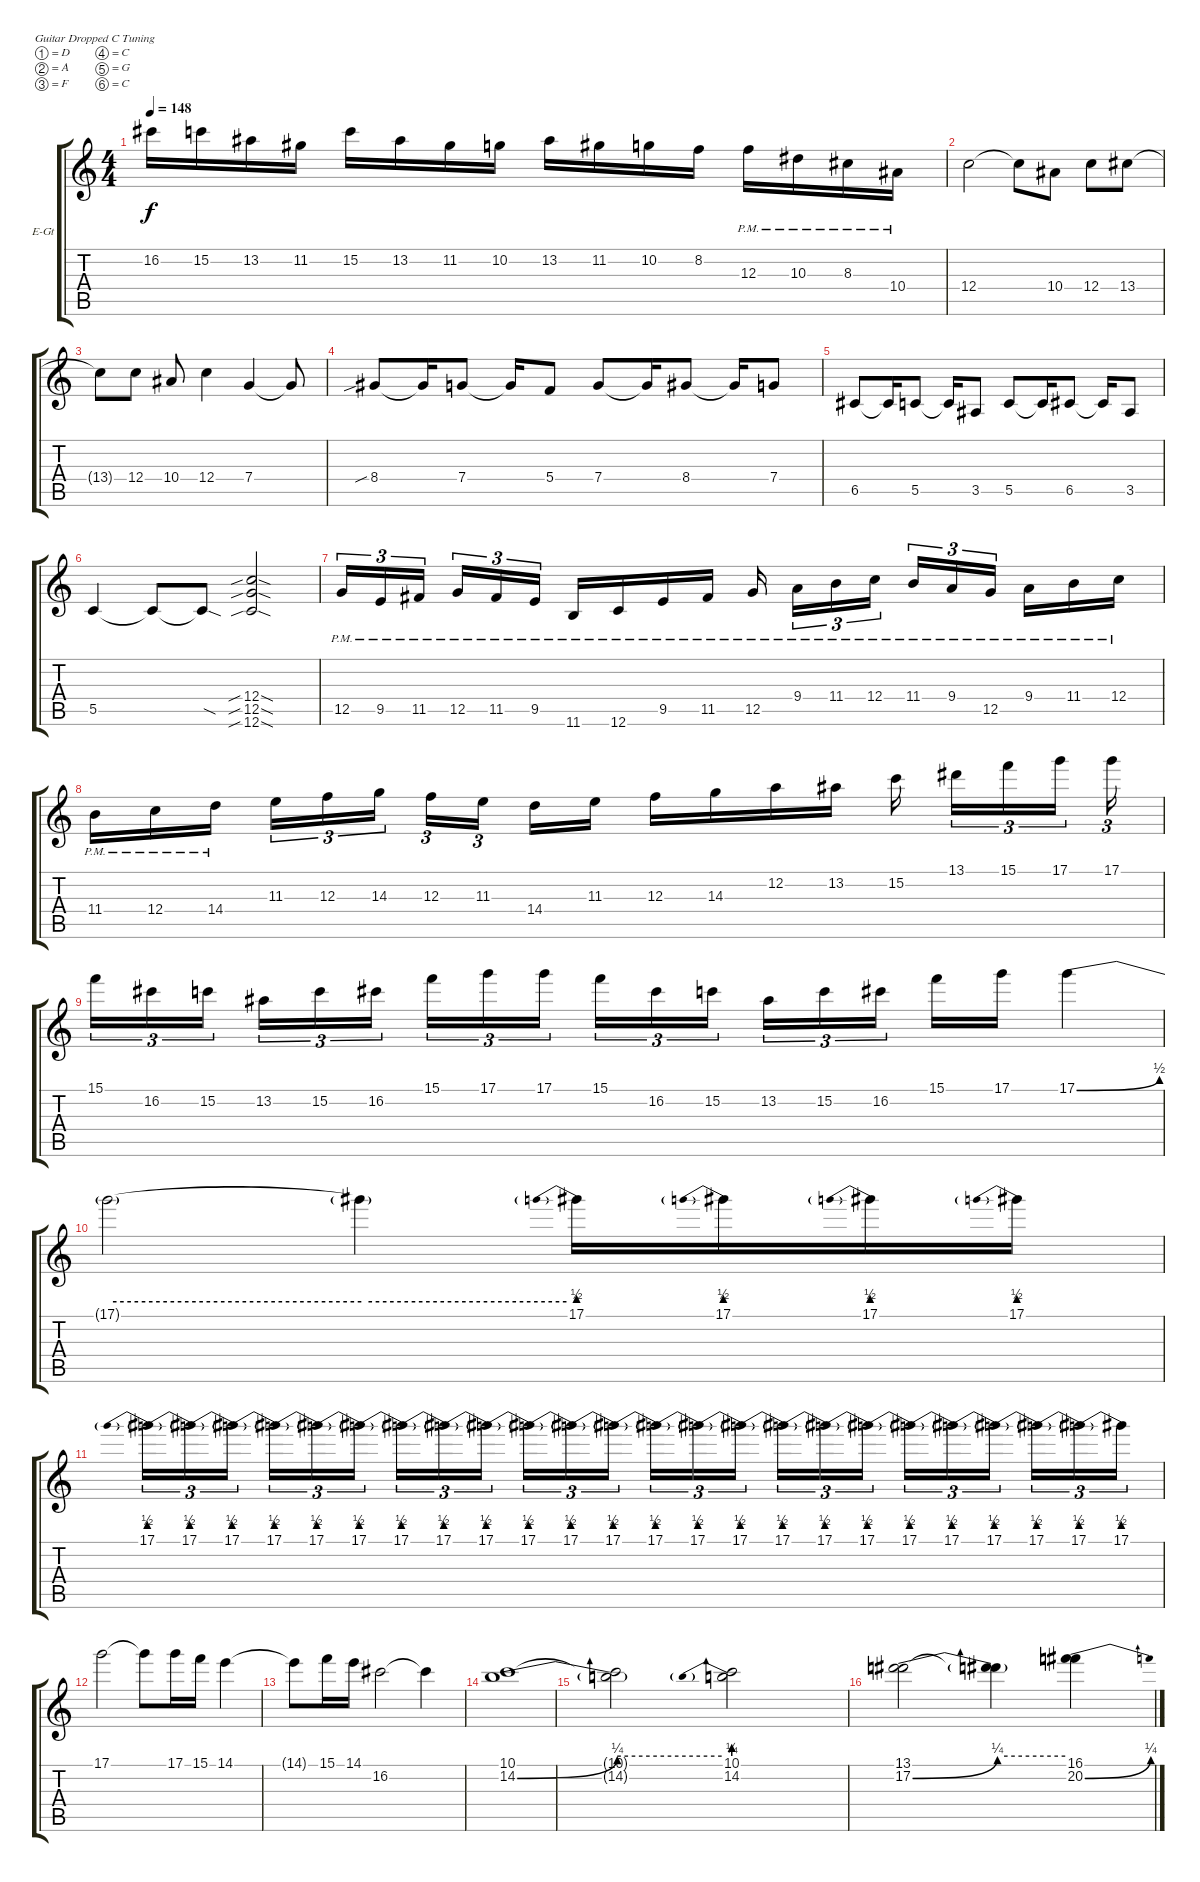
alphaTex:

\bracketExtendMode groupsimilarinstruments
\firstSystemTrackNameOrientation horizontal
\otherSystemsTrackNameOrientation horizontal
\track ("Lead Guitar" "E-Gt") {instrument distortionguitar}
\staff {score tabs}
\tuning (D4 A3 F3 C3 G2 C2)
\ts (4 4)
\tempo 148
\clef g2
\ks c
16.2.16{dy f} 15.2.16 13.2.16 11.2.16 15.2.16 13.2.16 11.2.16 10.2.16 13.2.16 11.2.16 10.2.16 8.2.16 12.3{pm}.16 10.3{pm}.16 8.3{pm}.16 10.4{pm}.16 |
12.4.2 12.4{t}.8 10.4.8 12.4.8 13.4.8 |
13.4{t}.8 12.4.8 10.4.8 12.4.4 7.4.4 7.4{t}.8 |
8.4{sib}.8 8.4{t}.16 7.4.8 7.4{t}.16 5.4.8 7.4.8 7.4{t}.16 8.4.8 8.4{t}.16 7.4.8 |
6.5.8 6.5{t}.16 5.5.8 5.5{t}.16 3.5.8 5.5.8 5.5{t}.16 6.5.8 6.5{t}.16 3.5.8 |
5.5.4 5.5{t}.8 5.5{sod t}.8 (12.4{sib sod} 12.5{sib sod} 12.6{sib sod}).2 |
12.5{pm}.16{tu (3 2)} 9.5{pm}.16{tu (3 2)} 11.5{pm}.16{tu (3 2)} 12.5{pm}.16{tu (3 2)} 11.5{pm}.16{tu (3 2)} 9.5{pm}.16{tu (3 2)} 11.6{pm}.16 12.6{pm}.16 9.5{pm}.16 11.5{pm}.16 12.5{pm}.16 9.4{pm}.16{tu (3 2)} 11.4{pm}.16{tu (3 2)} 12.4{pm}.16{tu (3 2)} 11.4{pm}.16{tu (3 2)} 9.4{pm}.16{tu (3 2)} 12.5{pm}.16{tu (3 2)} 9.4{pm}.16 11.4{pm}.16 12.4{pm}.16 |
11.4{pm}.16 12.4{pm}.16 14.4{pm}.16 11.3.16{tu (3 2)} 12.3.16{tu (3 2)} 14.3.16{tu (3 2)} 12.3.16{tu (3 2)} 11.3.16{tu (3 2)} 14.4.16 11.3.16 12.3.16 14.3.16 12.2.16 13.2.16 15.2.16 13.1.16{tu (3 2)} 15.1.16{tu (3 2)} 17.1.16{tu (3 2)} 17.1.16{tu (3 2)} |
15.1.16{tu (3 2)} 16.2.16{tu (3 2)} 15.2.16{tu (3 2)} 13.2.16{tu (3 2)} 15.2.16{tu (3 2)} 16.2.16{tu (3 2)} 15.1.16{tu (3 2)} 17.1.16{tu (3 2)} 17.1.16{tu (3 2)} 15.1.16{tu (3 2)} 16.2.16{tu (3 2)} 15.2.16{tu (3 2)} 13.2.16{tu (3 2)} 15.2.16{tu (3 2)} 16.2.16{tu (3 2)} 15.1.16 17.1.16 17.1{be (bend 0 0 60 2)}.4 |
17.1{be (hold 0 2 60 2) t}.2 17.1{be (hold 0 2 60 2) t}.4 17.1{be (prebend 0 2 60 2)}.16 17.1{be (prebend 0 2 60 2)}.16 17.1{be (prebend 0 2 60 2)}.16 17.1{be (prebend 0 2 60 2)}.16 |
17.1{be (prebend 0 2 60 2)}.16{tu (3 2)} 17.1{be (prebend 0 2 60 2)}.16{tu (3 2)} 17.1{be (prebend 0 2 60 2)}.16{tu (3 2)} 17.1{be (prebend 0 2 60 2)}.16{tu (3 2)} 17.1{be (prebend 0 2 60 2)}.16{tu (3 2)} 17.1{be (prebend 0 2 60 2)}.16{tu (3 2)} 17.1{be (prebend 0 2 60 2)}.16{tu (3 2)} 17.1{be (prebend 0 2 60 2)}.16{tu (3 2)} 17.1{be (prebend 0 2 60 2)}.16{tu (3 2)} 17.1{be (prebend 0 2 60 2)}.16{tu (3 2)} 17.1{be (prebend 0 2 60 2)}.16{tu (3 2)} 17.1{be (prebend 0 2 60 2)}.16{tu (3 2)} 17.1{be (prebend 0 2 60 2)}.16{tu (3 2)} 17.1{be (prebend 0 2 60 2)}.16{tu (3 2)} 17.1{be (prebend 0 2 60 2)}.16{tu (3 2)} 17.1{be (prebend 0 2 60 2)}.16{tu (3 2)} 17.1{be (prebend 0 2 60 2)}.16{tu (3 2)} 17.1{be (prebend 0 2 60 2)}.16{tu (3 2)} 17.1{be (prebend 0 2 60 2)}.16{tu (3 2)} 17.1{be (prebend 0 2 60 2)}.16{tu (3 2)} 17.1{be (prebend 0 2 60 2)}.16{tu (3 2)} 17.1{be (prebend 0 2 60 2)}.16{tu (3 2)} 17.1{be (prebend 0 2 60 2)}.16{tu (3 2)} 17.1{be (prebend 0 2 60 2)}.16{tu (3 2)} |
17.1.2 17.1{t}.8 17.1.16 15.1.16 14.1.4 |
14.1{t}.8 15.1.16 14.1.16 16.2.2 16.2{t}.4 |
(10.1 14.2{be (bend 0 0 60 1)}).1 |
(10.1{t} 14.2{be (hold 0 1 60 1) t}).2 (10.1 14.2{be (prebend 0 1 60 1)}).2 |
(13.1 17.2{be (bend 0 0 60 1)}).2 (13.1{t} 17.2{be (hold 0 1 60 1) t}).4 (16.1 20.2{be (bend 0 0 60 1)}).4
